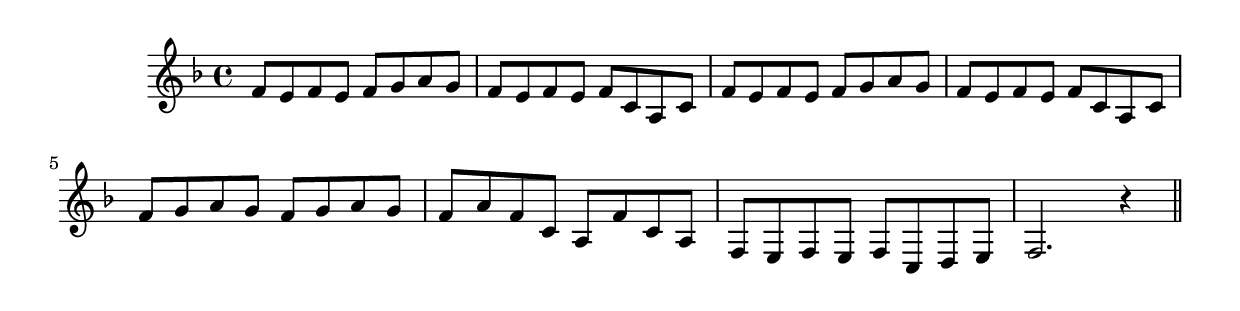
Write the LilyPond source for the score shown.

\version "2.19.49"
%{\header {
  composer = "Franz Wohlfahrt"
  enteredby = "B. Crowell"
}%}
\score{{\key f \major
\time 4/4
%{\tempo 4=120
%}\relative f' {
  f8 e f e   f g a g | f e f e f c a c | f e f e f g a g | f e f e f c a c |
  f g a g f g a g | f a f c a f' c a | f e f e f c d e | f2. r4 
  \bar "||"
}

}}
